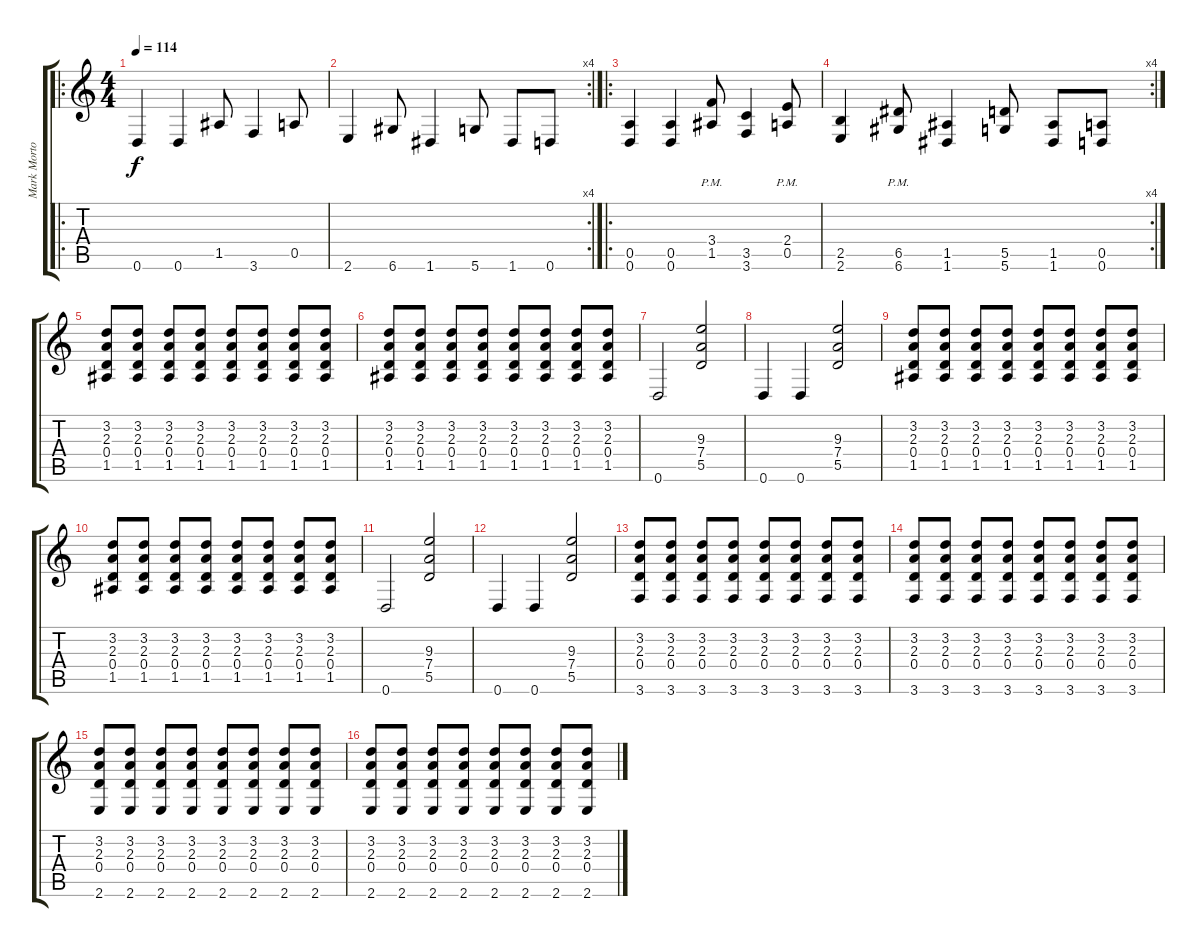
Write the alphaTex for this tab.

\track ("Mark Morton" "Mark Morto") {instrument acousticguitarnylon}
\staff {score tabs}
\tuning (E4 B3 G3 D3 A2 D2) {hide}
\ro
\ts (4 4)
\tempo 114
\clef g2
\ks c
0.6.4{dy f balance 11 instrument distortionguitar} 0.6.4 1.5.8 3.6.4 0.5.8 |
\rc 4
2.6.4 6.6.8 1.6.4 5.6.8 1.6.8 0.6.8 |
\ro
(0.5 0.6).4{instrument distortionguitar} (0.5 0.6).4 (3.4{pm} 1.5).8 (3.5 3.6).4 (2.4{pm} 0.5).8 |
\rc 4
(2.5 2.6).4 (6.5{pm} 6.6).8 (1.5 1.6).4 (5.5 5.6).8 (1.5 1.6).8 (0.5 0.6).8 |
(3.2 2.3 0.4 1.5).8 (3.2 2.3 0.4 1.5).8 (3.2 2.3 0.4 1.5).8 (3.2 2.3 0.4 1.5).8 (3.2 2.3 0.4 1.5).8 (3.2 2.3 0.4 1.5).8 (3.2 2.3 0.4 1.5).8 (3.2 2.3 0.4 1.5).8 |
(3.2 2.3 0.4 1.5).8 (3.2 2.3 0.4 1.5).8 (3.2 2.3 0.4 1.5).8 (3.2 2.3 0.4 1.5).8 (3.2 2.3 0.4 1.5).8 (3.2 2.3 0.4 1.5).8 (3.2 2.3 0.4 1.5).8 (3.2 2.3 0.4 1.5).8 |
0.6.2 (9.3 7.4 5.5).2 |
0.6.4 0.6.4 (9.3 7.4 5.5).2 |
(3.2 2.3 0.4 1.5).8 (3.2 2.3 0.4 1.5).8 (3.2 2.3 0.4 1.5).8 (3.2 2.3 0.4 1.5).8 (3.2 2.3 0.4 1.5).8 (3.2 2.3 0.4 1.5).8 (3.2 2.3 0.4 1.5).8 (3.2 2.3 0.4 1.5).8 |
(3.2 2.3 0.4 1.5).8 (3.2 2.3 0.4 1.5).8 (3.2 2.3 0.4 1.5).8 (3.2 2.3 0.4 1.5).8 (3.2 2.3 0.4 1.5).8 (3.2 2.3 0.4 1.5).8 (3.2 2.3 0.4 1.5).8 (3.2 2.3 0.4 1.5).8 |
0.6.2 (9.3 7.4 5.5).2 |
0.6.4 0.6.4 (9.3 7.4 5.5).2 |
(3.2 2.3 0.4 3.6).8{balance 8} (3.2 2.3 0.4 3.6).8 (3.2 2.3 0.4 3.6).8 (3.2 2.3 0.4 3.6).8 (3.2 2.3 0.4 3.6).8 (3.2 2.3 0.4 3.6).8 (3.2 2.3 0.4 3.6).8 (3.2 2.3 0.4 3.6).8 |
(3.2 2.3 0.4 3.6).8 (3.2 2.3 0.4 3.6).8 (3.2 2.3 0.4 3.6).8 (3.2 2.3 0.4 3.6).8 (3.2 2.3 0.4 3.6).8 (3.2 2.3 0.4 3.6).8 (3.2 2.3 0.4 3.6).8 (3.2 2.3 0.4 3.6).8 |
(3.2 2.3 0.4 2.6).8 (3.2 2.3 0.4 2.6).8 (3.2 2.3 0.4 2.6).8 (3.2 2.3 0.4 2.6).8 (3.2 2.3 0.4 2.6).8 (3.2 2.3 0.4 2.6).8 (3.2 2.3 0.4 2.6).8 (3.2 2.3 0.4 2.6).8 |
(3.2 2.3 0.4 2.6).8 (3.2 2.3 0.4 2.6).8 (3.2 2.3 0.4 2.6).8 (3.2 2.3 0.4 2.6).8 (3.2 2.3 0.4 2.6).8 (3.2 2.3 0.4 2.6).8 (3.2 2.3 0.4 2.6).8 (3.2 2.3 0.4 2.6).8
